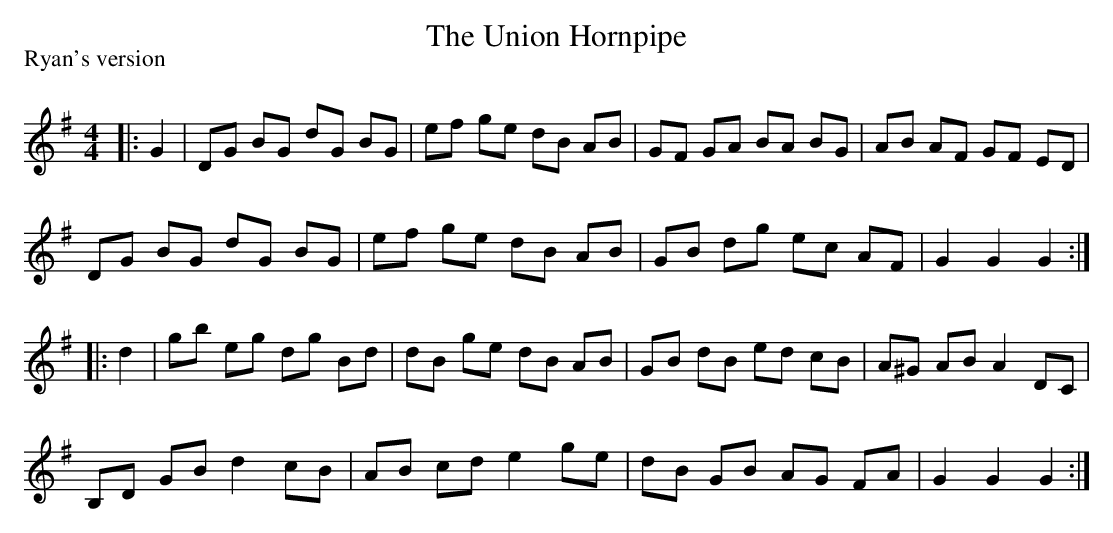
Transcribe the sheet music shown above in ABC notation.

X:1
T: The Union Hornpipe
P:Ryan's version
Q: 232
K:G
M:4/4
L:1/8
|:G2|DG BG dG BG|ef ge dB AB|GF GA BA BG|AB AF GF ED|
DG BG dG BG|ef ge dB AB|GB dg ec AF|G2 G2 G2:|
|:d2|gb eg dg Bd|dB ge dB AB|GB dB ed cB|A^G AB A2 DC|
B,D GB d2 cB|AB cd e2 ge|dB GB AG FA|G2 G2 G2:|
